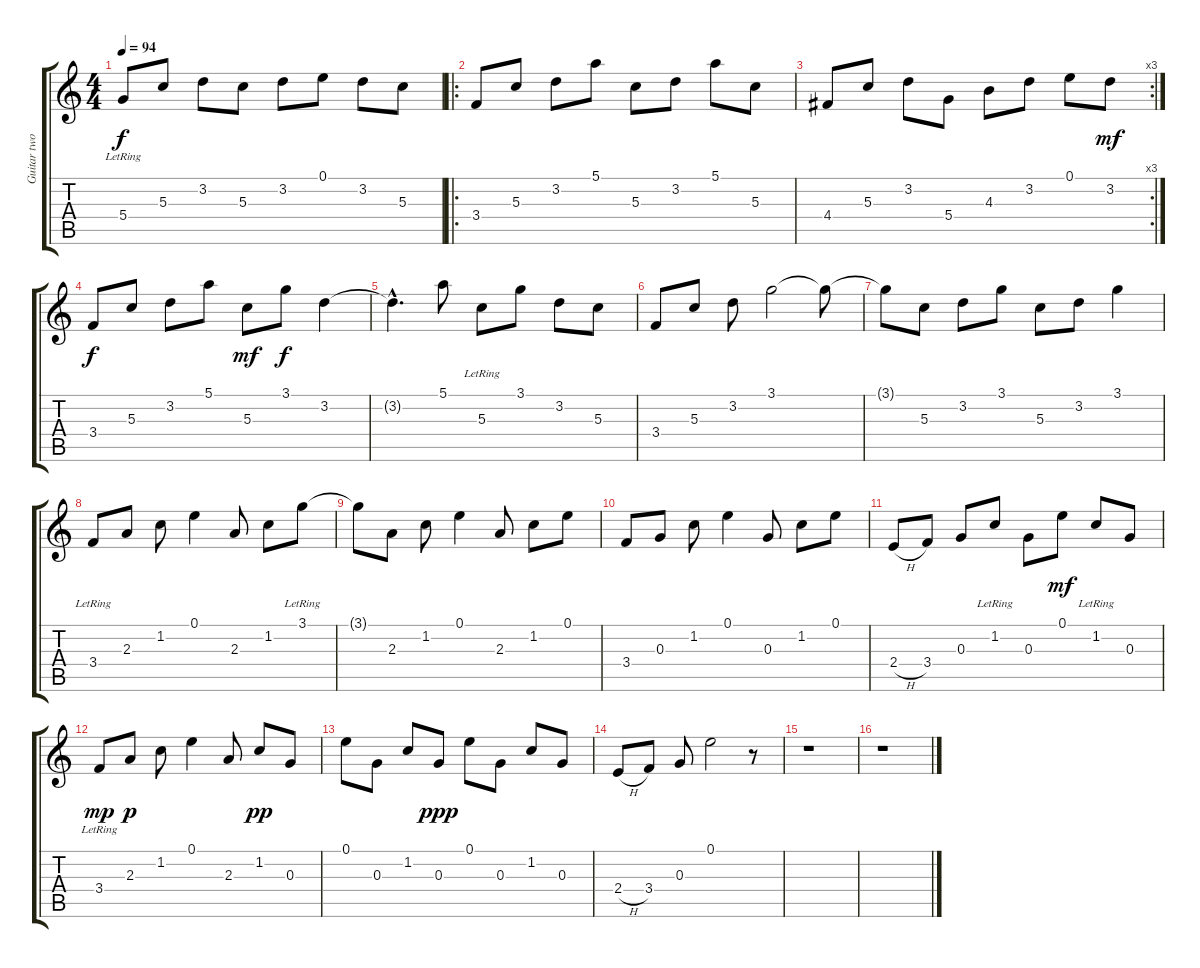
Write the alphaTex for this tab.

\track ("Guitar two" "Guitar two") {instrument acousticguitarnylon}
\staff {score tabs}
\tuning (E4 B3 G3 D3 A2 E2) {hide}
\ts (4 4)
\tempo 94
\clef g2
\ks c
5.4{lr}.8{dy f} 5.3.8 3.2.8 5.3.8 3.2.8 0.1.8 3.2.8 5.3.8 |
\ro
3.4.8 5.3.8 3.2.8 5.1.8 5.3.8 3.2.8 5.1.8 5.3.8 |
\rc 3
4.4.8 5.3.8 3.2.8 5.4.8 4.3.8 3.2.8 0.1.8 3.2.8{dy mf} |
3.4.8{dy f} 5.3.8 3.2.8 5.1.8 5.3.8{dy mf} 3.1.8{dy f} 3.2.4 |
3.2{hac t}.4{d} 5.1.8 5.3{lr}.8 3.1.8 3.2.8 5.3.8 |
3.4.8 5.3.8 3.2.8 3.1.2 3.1{t}.8 |
3.1{t}.8 5.3.8 3.2.8 3.1.8 5.3.8 3.2.8 3.1.4 |
3.4{lr}.8 2.3.8 1.2.8 0.1.4 2.3.8 1.2.8 3.1{lr}.8 |
3.1{t}.8 2.3.8 1.2.8 0.1.4 2.3.8 1.2.8 0.1.8 |
3.4.8 0.3.8 1.2.8 0.1.4 0.3.8 1.2.8 0.1.8 |
2.4{h}.8 3.4.8 0.3.8 1.2{lr}.8 0.3.8 0.1.8{dy mf} 1.2{lr}.8 0.3.8 |
3.4{lr}.8{dy mp} 2.3.8{dy p} 1.2.8 0.1.4 2.3.8 1.2.8{dy pp} 0.3.8 |
0.1.8 0.3.8 1.2.8 0.3.8{dy ppp} 0.1.8 0.3.8 1.2.8 0.3.8 |
2.4{h}.8 3.4.8 0.3.8 0.1.2 r.8 |
r.1 |
r.1
